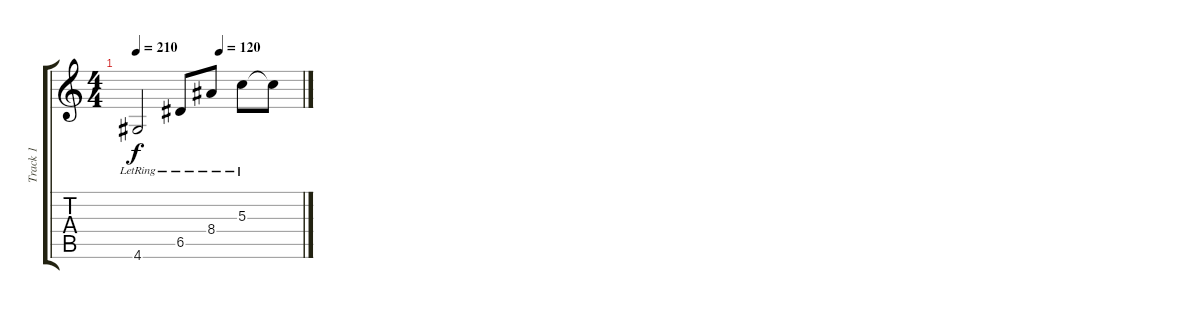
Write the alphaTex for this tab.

\track ("Track 1" "Track 1") {instrument acousticguitarnylon}
\staff {score tabs}
\tuning (E4 B3 G3 D3 A2 E2) {hide}
\ts (4 4)
\tempo 210
\tempo (120 0.5)
\clef g2
\ks c
4.6{lr}.2{dy f} 6.5{lr}.8 8.4{lr}.8 5.3{lr}.8 5.3{t}.8
